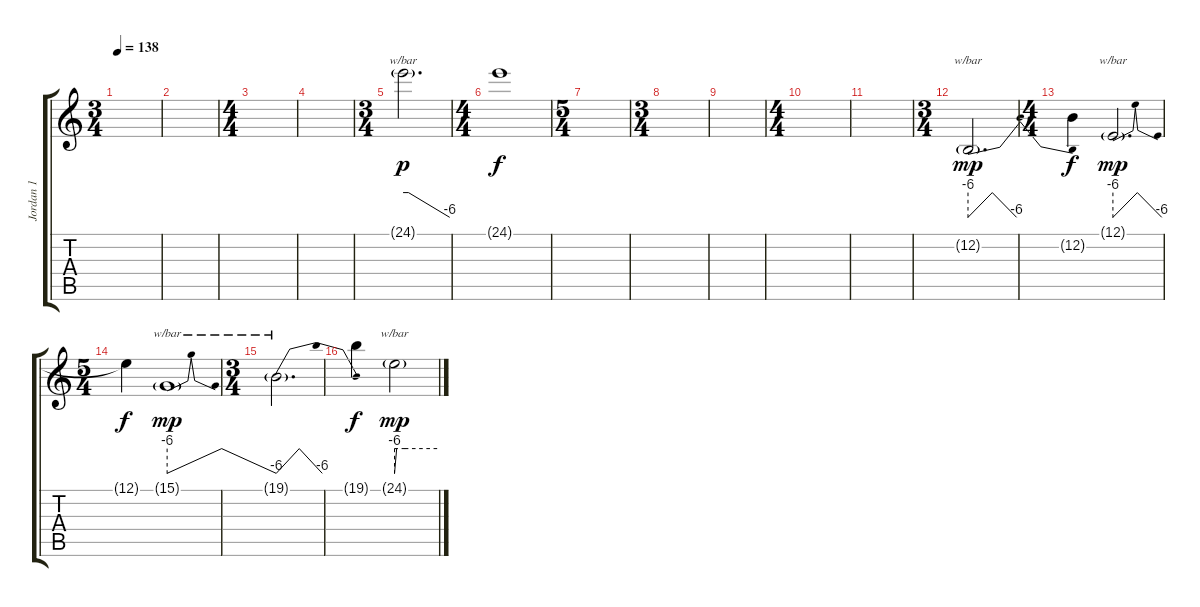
\track ("Jordan 1" "Jordan 1") {instrument lead1square}
\staff {score tabs}
\tuning (E4 B3 G3 D3 A2 E2) {hide}
\ts (3 4)
\tempo 138
\clef g2
\ks c
|
|
\ts (4 4)
|
|
\ts (3 4)
24.1{g}.2{d tbe (custom default 0 0 7 0 60 -24) dy p volume 12} |
\ts (4 4)
24.1{t}.1{dy f volume 0} |
\ts (5 4)
|
\ts (3 4)
|
|
\ts (4 4)
|
|
\ts (3 4)
12.2{g}.2{d tbe (dip default 0 -24 14 0 54 0 60 -24) dy mp volume 10} |
\ts (4 4)
12.2{t}.4{dy f} 12.1{g}.2{d tbe (dip default 0 -24 15 0 54 0 60 -24) dy mp} |
\ts (5 4)
12.1{t}.4{dy f} 15.1{g}.1{tbe (dip default 0 -24 15 0 54 0 60 -24) dy mp} |
\ts (3 4)
19.1{g}.2{d tbe (dip default 0 -24 15 0 53 0 60 -24) volume 10} |
19.1{t}.4{dy f} 24.1{g}.2{tbe (custom default 0 -24 3 0 15 0 60 0) dy mp volume 10}
